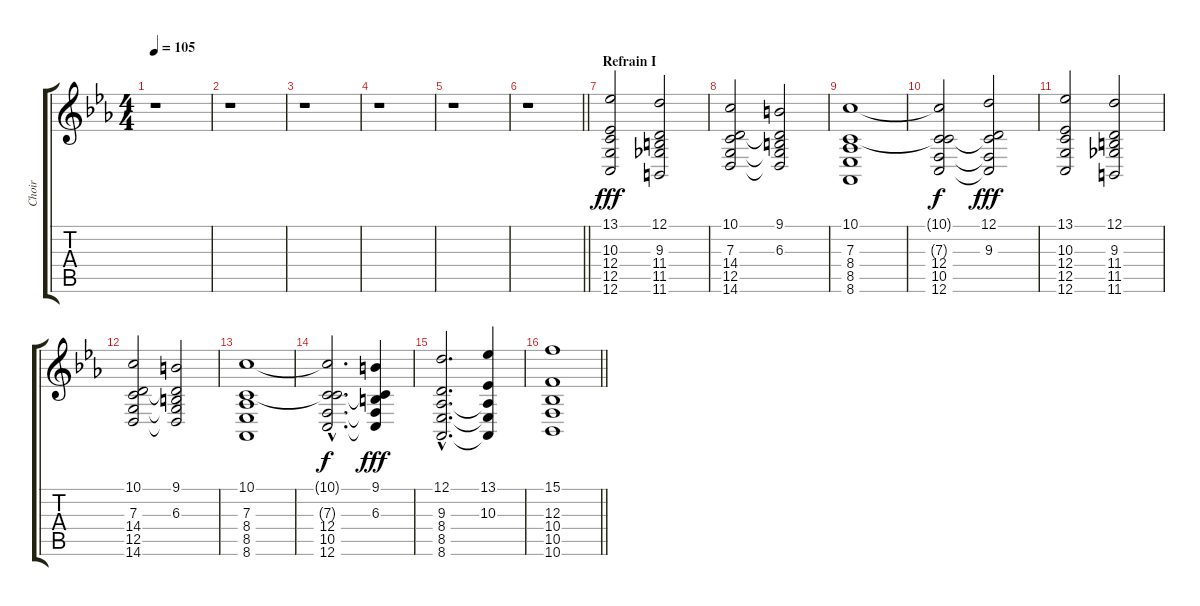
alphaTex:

\track ("Choir" "Choir") {instrument choiraahs}
\staff {score tabs}
\tuning (D4 A3 F3 C3 G2 C2) {hide}
\ts (4 4)
\tempo 105
\clef g2
\ks eb
r.1{dy fff} |
r.1 |
r.1 |
r.1 |
r.1 |
\barLineRight lightlight
r.1 |
\section ("" "Refrain I")
(13.1 10.3 12.4 12.5 12.6).2 (12.1 9.3 11.4 11.5 11.6).2 |
(10.1 7.3 14.4 12.5 14.6).2 (9.1 6.3 14.4{t} 12.5{t} 14.6{t}).2 |
(10.1 7.3 8.4 8.5 8.6).1 |
(10.1{t} 7.3{t} 12.4 10.5 12.6).2{dy f} (12.1 9.3 12.4{t} 10.5{t} 12.6{t}).2{dy fff} |
(13.1 10.3 12.4 12.5 12.6).2 (12.1 9.3 11.4 11.5 11.6).2 |
(10.1 7.3 14.4 12.5 14.6).2 (9.1 6.3 14.4{t} 12.5{t} 14.6{t}).2 |
(10.1 7.3 8.4 8.5 8.6).1 |
(10.1{hac t} 7.3{hac t} 12.4{hac} 10.5{hac} 12.6{hac}).2{d dy f} (9.1 6.3 12.4{t} 10.5{t} 12.6{t}).4{dy fff} |
(12.1{hac} 9.3{hac} 8.4{hac} 8.5{hac} 8.6{hac}).2{d} (13.1 10.3 8.4{t} 8.5{t} 8.6{t}).4 |
\barLineRight lightlight
(15.1 12.3 10.4 10.5 10.6).1
